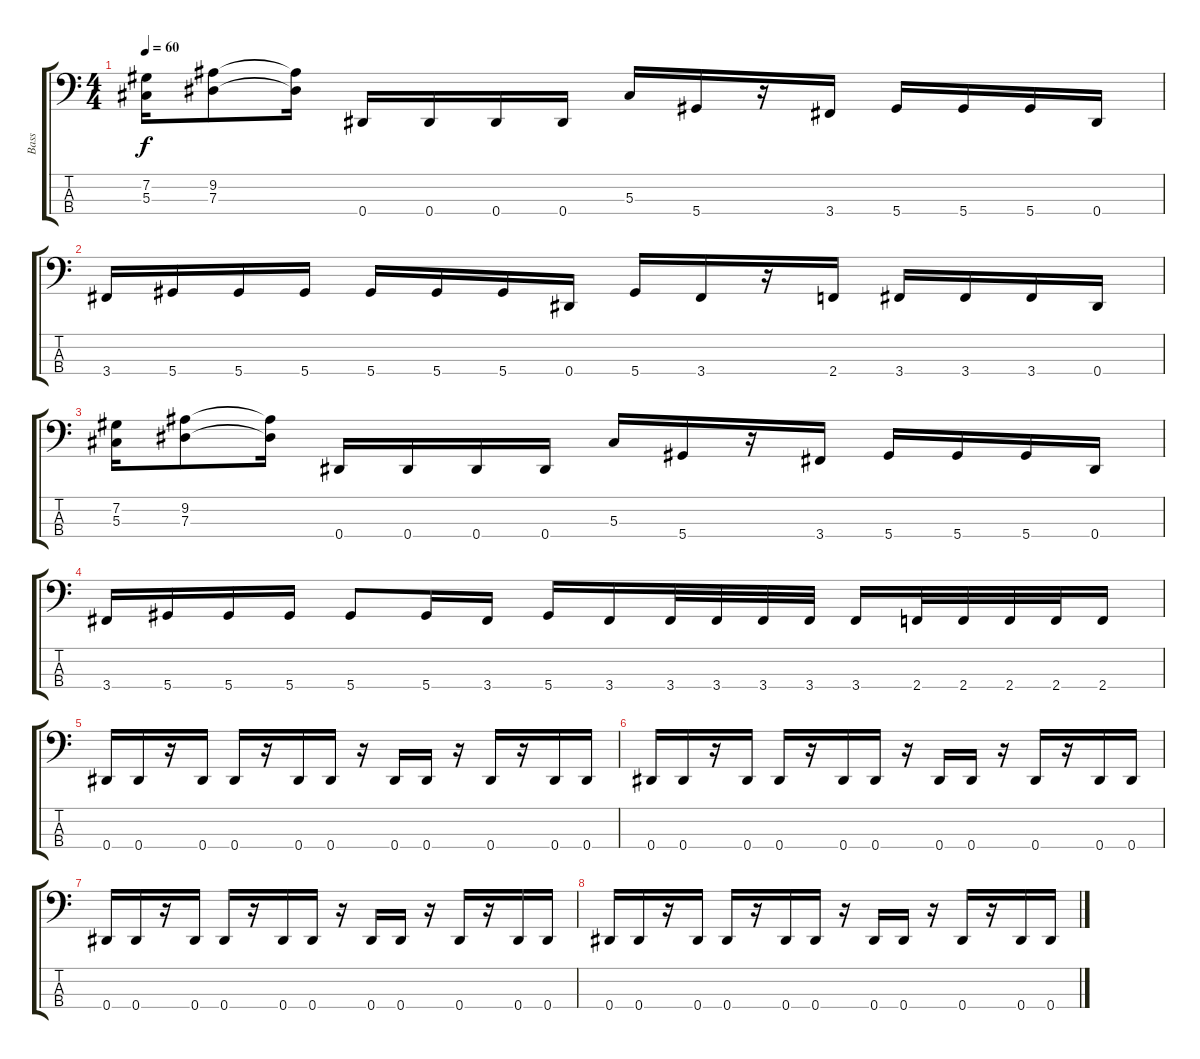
\track ("Bass" "Bass") {instrument electricbasspick}
\staff {score tabs}
\tuning (Gb2 Db2 Ab1 Eb1) {hide}
\ts (4 4)
\tempo 60
\clef f4
\ks c
(7.2 5.3).16{dy f} (9.2 7.3).8 (9.2{t} 7.3{t}).16 0.4.16 0.4.16 0.4.16 0.4.16 5.3.16 5.4.16 r.16 3.4.16 5.4.16 5.4.16 5.4.16 0.4.16 |
3.4.16 5.4.16 5.4.16 5.4.16 5.4.16 5.4.16 5.4.16 0.4.16 5.4.16 3.4.16 r.16 2.4.16 3.4.16 3.4.16 3.4.16 0.4.16 |
(7.2 5.3).16 (9.2 7.3).8 (9.2{t} 7.3{t}).16 0.4.16 0.4.16 0.4.16 0.4.16 5.3.16 5.4.16 r.16 3.4.16 5.4.16 5.4.16 5.4.16 0.4.16 |
3.4.16 5.4.16 5.4.16 5.4.16 5.4.8 5.4.16 3.4.16 5.4.16 3.4.16 3.4.32 3.4.32 3.4.32 3.4.32 3.4.16 2.4.32 2.4.32 2.4.32 2.4.32 2.4.16 |
0.4.16 0.4.16 r.16 0.4.16 0.4.16 r.16 0.4.16 0.4.16 r.16 0.4.16 0.4.16 r.16 0.4.16 r.16 0.4.16 0.4.16 |
0.4.16 0.4.16 r.16 0.4.16 0.4.16 r.16 0.4.16 0.4.16 r.16 0.4.16 0.4.16 r.16 0.4.16 r.16 0.4.16 0.4.16 |
0.4.16 0.4.16 r.16 0.4.16 0.4.16 r.16 0.4.16 0.4.16 r.16 0.4.16 0.4.16 r.16 0.4.16 r.16 0.4.16 0.4.16 |
0.4.16 0.4.16 r.16 0.4.16 0.4.16 r.16 0.4.16 0.4.16 r.16 0.4.16 0.4.16 r.16 0.4.16 r.16 0.4.16 0.4.16
